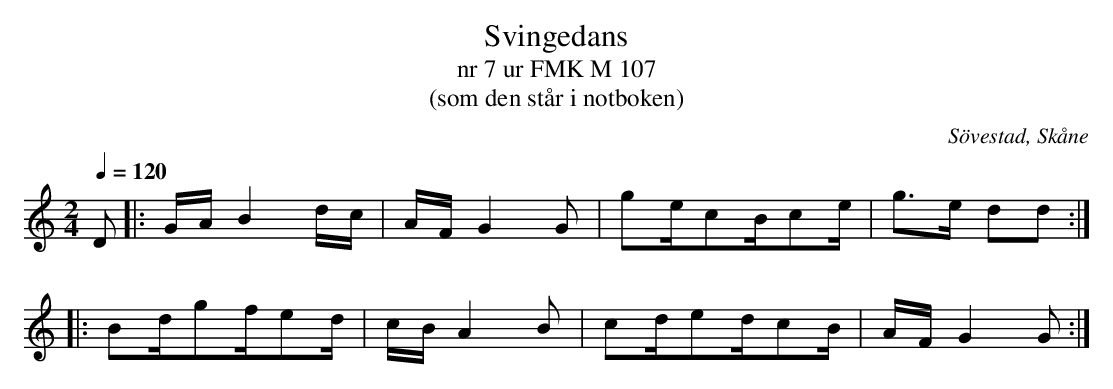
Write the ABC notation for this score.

X:1
T:Svingedans
T:nr 7 ur FMK M 107
T:(som den står i notboken)
O:Sövestad, Skåne
M:2/4
L:1/8
Q:1/4=120
K:C
D |: G/A/ B2 d/c/ | A/F/ G2 G | ge/cB/ce/ | g>e dd :|
|: Bd/gf/ed/  | c/B/ A2 B | cd/ed/cB/ | A/F/ G2 G :|
